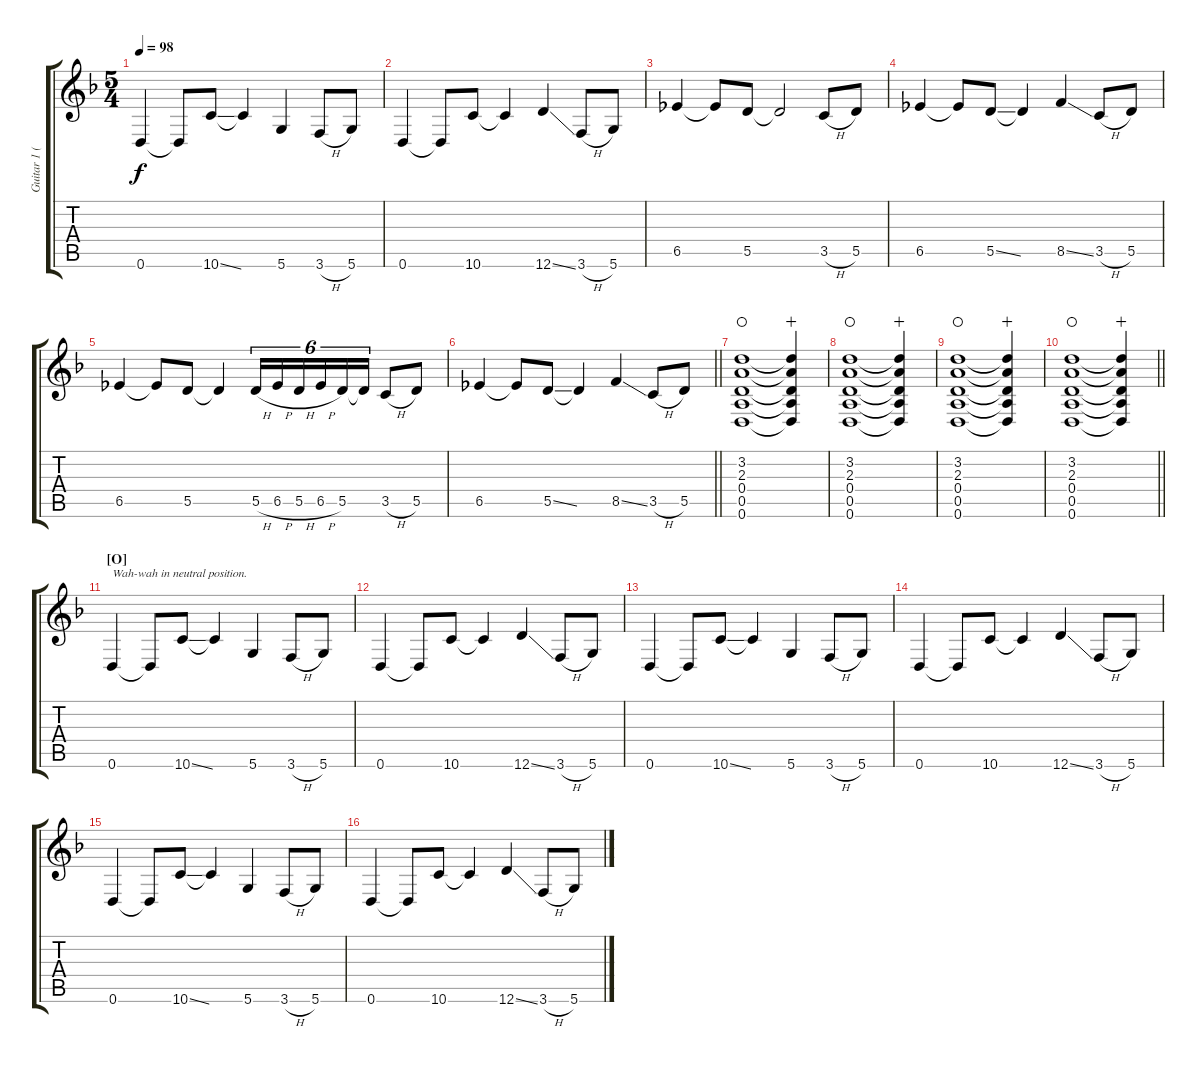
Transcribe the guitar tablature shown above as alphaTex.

\track ("Guitar 1 (left)" "Guitar 1 (") {instrument distortionguitar}
\staff {score tabs}
\tuning (E4 B3 G3 D3 A2 D2) {hide}
\ts (5 4)
\tempo 98
\clef g2
\ks dminor
0.6.4{dy f} 0.6{t}.8 10.6{ss}.8 10.6{t}.4 5.6.4 3.6{h}.8 5.6.8 |
0.6.4 0.6{t}.8 10.6.8 10.6{t}.4 12.6{ss}.4 3.6{h}.8 5.6.8 |
6.5.4 6.5{t}.8 5.5.8 5.5{t}.2 3.5{h}.8 5.5.8 |
6.5.4 6.5{t}.8 5.5{ss}.8 5.5{t}.4 8.5{ss}.4 3.5{h}.8 5.5.8 |
6.5.4 6.5{t}.8 5.5.8 5.5{t}.4 5.5{h}.16{tu (6 4)} 6.5{h}.16{tu (6 4)} 5.5{h}.16{tu (6 4)} 6.5{h}.16{tu (6 4)} 5.5.16{tu (6 4)} 5.5{t}.16{tu (6 4)} 3.5{h}.8 5.5.8 |
\barLineRight lightlight
6.5.4 6.5{t}.8 5.5{ss}.8 5.5{t}.4 8.5{ss}.4 3.5{h}.8 5.5.8 |
(3.2 2.3 0.4 0.5 0.6).1{waho} (3.2{t} 2.3{t} 0.4{t} 0.5{t} 0.6{t}).4{wahc} |
(3.2 2.3 0.4 0.5 0.6).1{waho} (3.2{t} 2.3{t} 0.4{t} 0.5{t} 0.6{t}).4{wahc} |
(3.2 2.3 0.4 0.5 0.6).1{waho} (3.2{t} 2.3{t} 0.4{t} 0.5{t} 0.6{t}).4{wahc} |
\barLineRight lightlight
(3.2 2.3 0.4 0.5 0.6).1{waho} (3.2{t} 2.3{t} 0.4{t} 0.5{t} 0.6{t}).4{wahc} |
\section ("" "[O]")
0.6.4{txt "Wah-wah in neutral position."} 0.6{t}.8 10.6{ss}.8 10.6{t}.4 5.6.4 3.6{h}.8 5.6.8 |
0.6.4 0.6{t}.8 10.6.8 10.6{t}.4 12.6{ss}.4 3.6{h}.8 5.6.8 |
0.6.4 0.6{t}.8 10.6{ss}.8 10.6{t}.4 5.6.4 3.6{h}.8 5.6.8 |
0.6.4 0.6{t}.8 10.6.8 10.6{t}.4 12.6{ss}.4 3.6{h}.8 5.6.8 |
0.6.4 0.6{t}.8 10.6{ss}.8 10.6{t}.4 5.6.4 3.6{h}.8 5.6.8 |
0.6.4 0.6{t}.8 10.6.8 10.6{t}.4 12.6{ss}.4 3.6{h}.8 5.6.8
